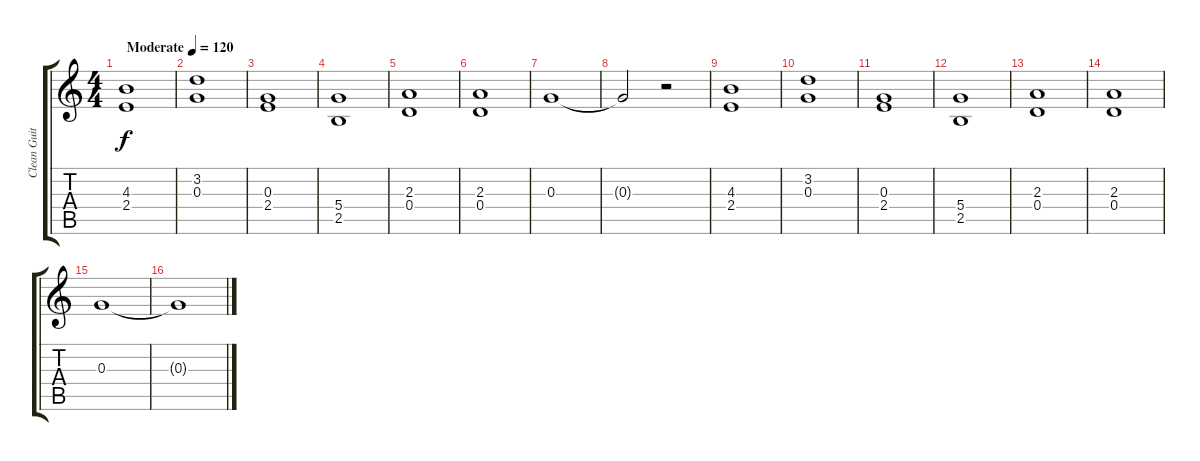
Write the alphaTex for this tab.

\track ("Clean Guit" "Clean Guit") {instrument electricguitarjazz}
\staff {score tabs}
\tuning (E4 B3 G3 D3 A2 E2) {hide}
\ts (4 4)
\tempo (120 "Moderate")
\clef g2
\ks c
(4.3 2.4).1{dy f instrument electricguitarjazz} |
(3.2 0.3).1 |
(0.3 2.4).1 |
(5.4 2.5).1 |
(2.3 0.4).1 |
(2.3 0.4).1 |
0.3.1 |
0.3{t}.2 r.2 |
(4.3 2.4).1 |
(3.2 0.3).1 |
(0.3 2.4).1 |
(5.4 2.5).1 |
(2.3 0.4).1 |
(2.3 0.4).1 |
0.3.1 |
0.3{t}.1
